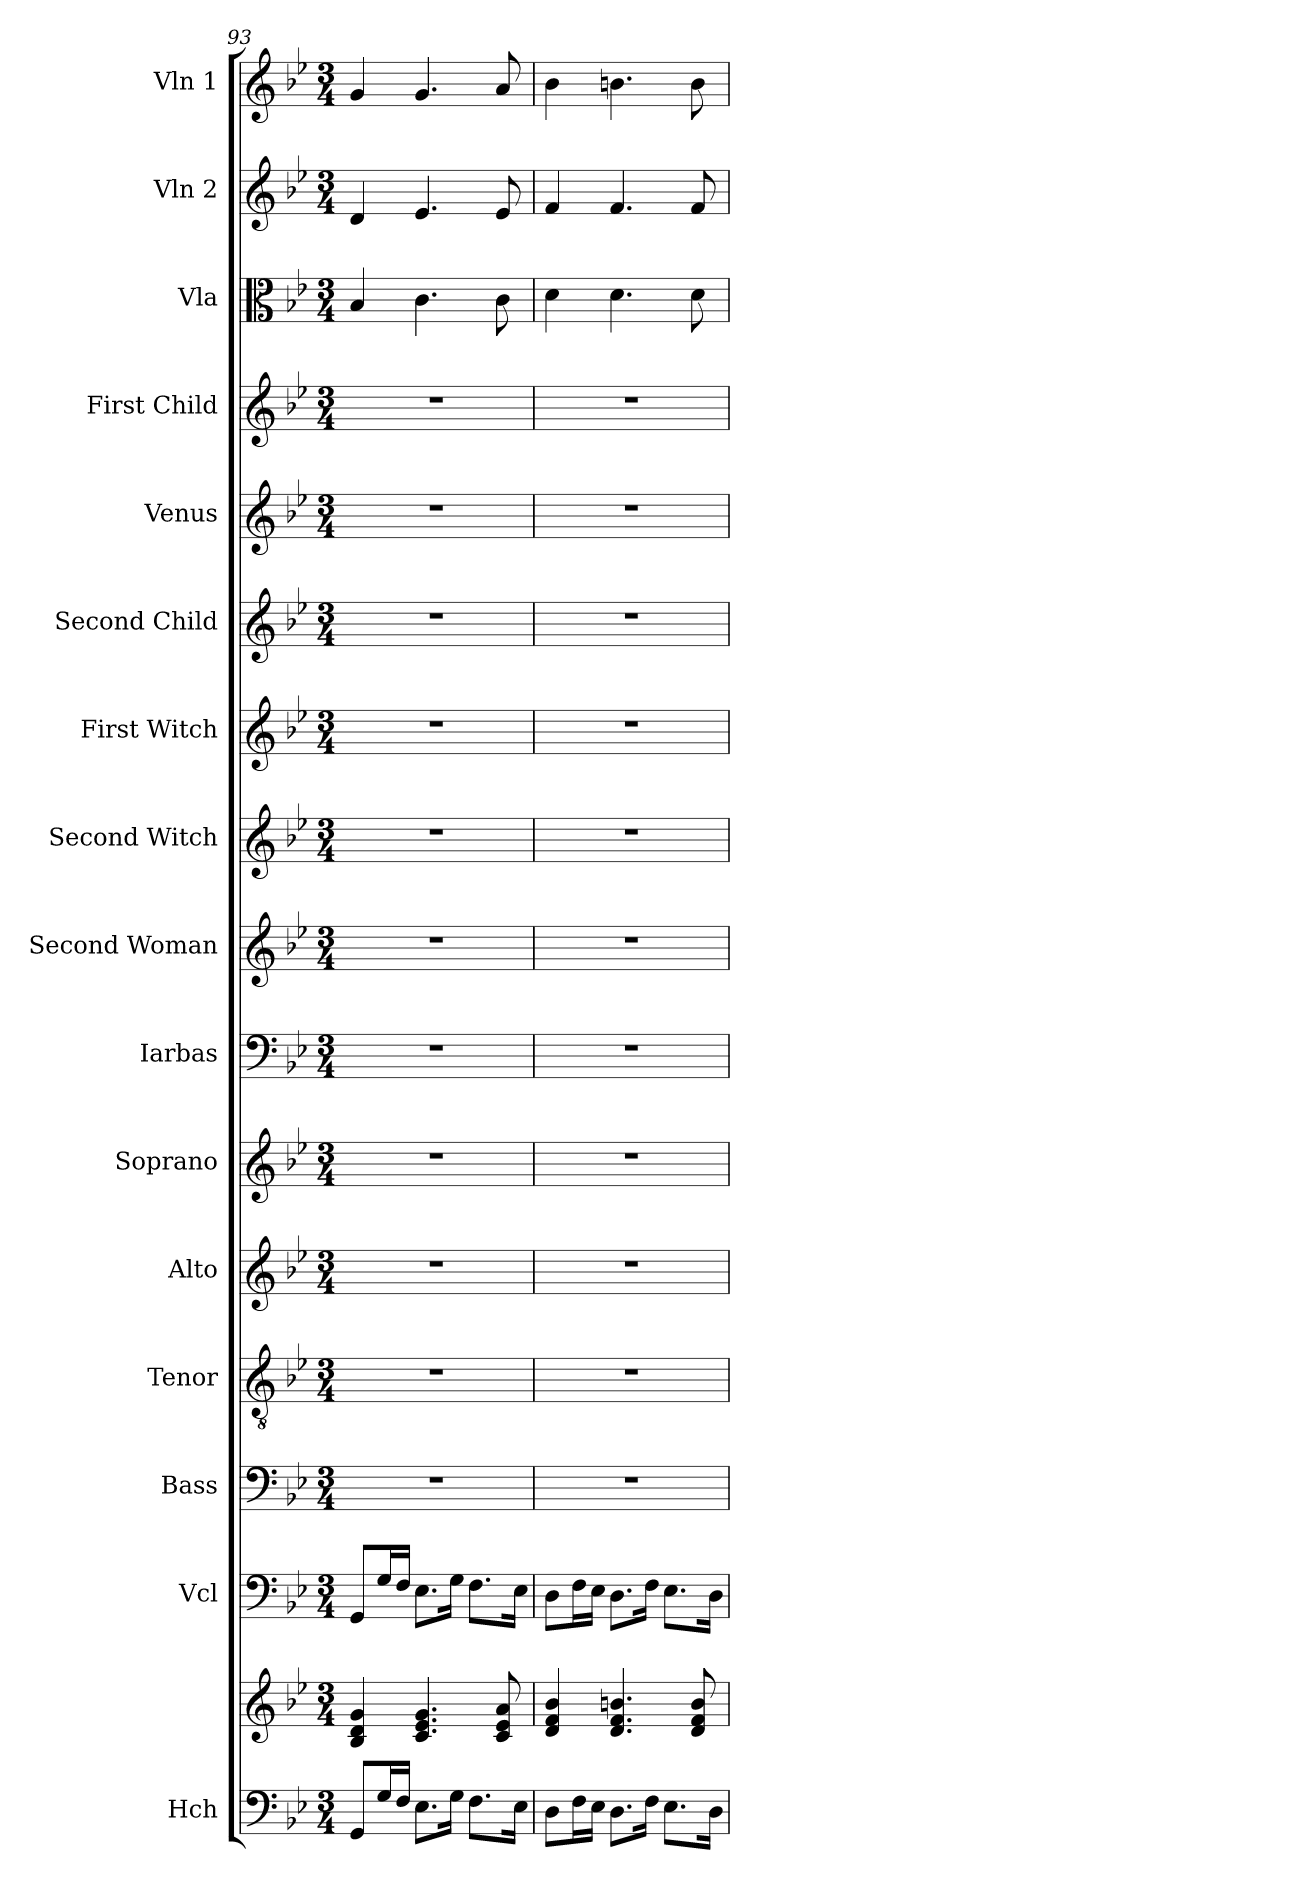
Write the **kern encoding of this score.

**kern	**kern	**kern	**kern	**kern	**kern	**kern	**kern	**kern	**kern	**kern	**kern	**kern	**kern	**kern	**kern	**kern
*part16	*part16	*part15	*part14	*part13	*part12	*part11	*part10	*part9	*part8	*part7	*part6	*part5	*part4	*part3	*part2	*part1
*staff17	*staff16	*staff15	*staff14	*staff13	*staff12	*staff11	*staff10	*staff9	*staff8	*staff7	*staff6	*staff5	*staff4	*staff3	*staff2	*staff1
*I"Hch	*	*I"Vcl	*I"Bass	*I"Tenor	*I"Alto	*I"Soprano	*I"Iarbas	*I"Second Woman	*I"Second Witch	*I"First Witch	*I"Second Child	*I"Venus	*I"First Child	*I"Vla	*I"Vln 2	*I"Vln 1
*I'Hch.	*	*I'Vc.	*I'B.	*I'T.	*I'A.	*I'S.	*I'I.	*I'2W	*I'W2.	*I'W1	*I'C2.	*I'V.	*I'C1	*I'Vla.	*I'Vln.	*I'Vln.
*clefF4	*clefG2	*clefF4	*clefF4	*clefGv2	*clefG2	*clefG2	*clefF4	*clefG2	*clefG2	*clefG2	*clefG2	*clefG2	*clefG2	*clefC3	*clefG2	*clefG2
*k[b-e-]	*k[b-e-]	*k[b-e-]	*k[b-e-]	*k[b-e-]	*k[b-e-]	*k[b-e-]	*k[b-e-]	*k[b-e-]	*k[b-e-]	*k[b-e-]	*k[b-e-]	*k[b-e-]	*k[b-e-]	*k[b-e-]	*k[b-e-]	*k[b-e-]
*M3/4	*M3/4	*M3/4	*M3/4	*M3/4	*M3/4	*M3/4	*M3/4	*M3/4	*M3/4	*M3/4	*M3/4	*M3/4	*M3/4	*M3/4	*M3/4	*M3/4
=93	=93	=93	=93	=93	=93	=93	=93	=93	=93	=93	=93	=93	=93	=93	=93	=93
8GG/L	4B-/ 4d/ 4g/	8GG/L	2.r	2.r	2.r	2.r	2.r	2.r	2.r	2.r	2.r	2.r	2.r	4B-/	4d/	4g/
16G/L	.	16G/L	.	.	.	.	.	.	.	.	.	.	.	.	.	.
16F/JJ	.	16F/JJ	.	.	.	.	.	.	.	.	.	.	.	.	.	.
8.E-\L	4.c/ 4.e-/ 4.g/	8.E-\L	.	.	.	.	.	.	.	.	.	.	.	4.c\	4.e-/	4.g/
16G\Jk	.	16G\Jk	.	.	.	.	.	.	.	.	.	.	.	.	.	.
8.F\L	.	8.F\L	.	.	.	.	.	.	.	.	.	.	.	.	.	.
.	8c/ 8e-/ 8a/	.	.	.	.	.	.	.	.	.	.	.	.	8c\	8e-/	8a/
16E-\Jk	.	16E-\Jk	.	.	.	.	.	.	.	.	.	.	.	.	.	.
=94	=94	=94	=94	=94	=94	=94	=94	=94	=94	=94	=94	=94	=94	=94	=94	=94
8D\L	4d/ 4f/ 4b-/	8D\L	2.r	2.r	2.r	2.r	2.r	2.r	2.r	2.r	2.r	2.r	2.r	4d\	4f/	4b-\
16F\L	.	16F\L	.	.	.	.	.	.	.	.	.	.	.	.	.	.
16E-\JJ	.	16E-\JJ	.	.	.	.	.	.	.	.	.	.	.	.	.	.
8.D\L	4.d/ 4.f/ 4.bn/	8.D\L	.	.	.	.	.	.	.	.	.	.	.	4.d\	4.f/	4.bn\
16F\Jk	.	16F\Jk	.	.	.	.	.	.	.	.	.	.	.	.	.	.
8.E-\L	.	8.E-\L	.	.	.	.	.	.	.	.	.	.	.	.	.	.
.	8d/ 8f/ 8b/	.	.	.	.	.	.	.	.	.	.	.	.	8d\	8f/	8b\
16D\Jk	.	16D\Jk	.	.	.	.	.	.	.	.	.	.	.	.	.	.
=	=	=	=	=	=	=	=	=	=	=	=	=	=	=	=	=
*-	*-	*-	*-	*-	*-	*-	*-	*-	*-	*-	*-	*-	*-	*-	*-	*-
